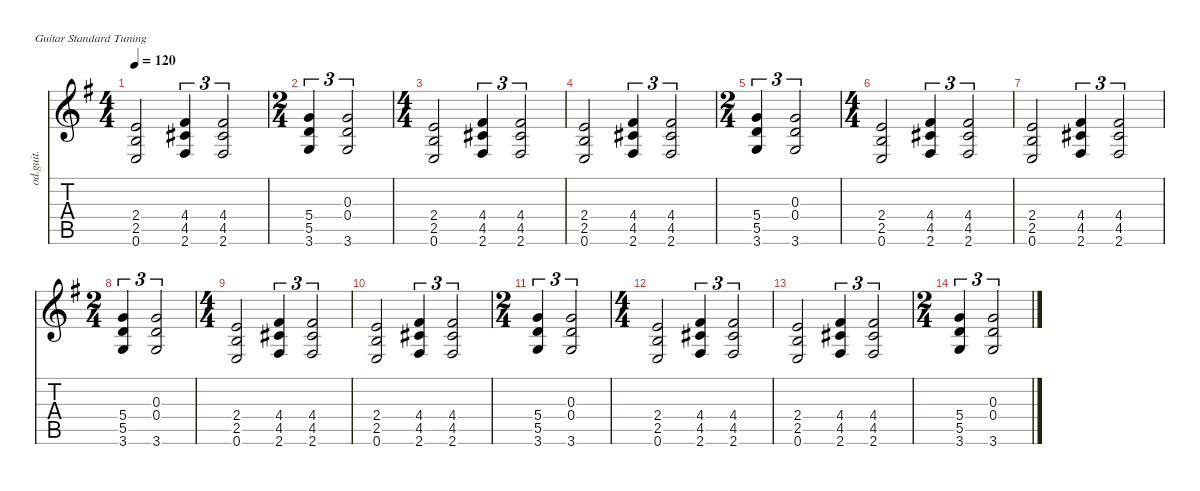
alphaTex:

\defaultSystemsLayout 4
\hideDynamics
\bracketExtendMode nobrackets
\otherSystemsTrackNameOrientation horizontal
\track ("Guitarra 1" "od.guit.") {defaultSystemsLayout 8 instrument overdrivenguitar}
\staff {score tabs}
\tuning (E4 B3 G3 D3 A2 E2)
\ts (4 4)
\tempo 120
\clef g2
\ks g
(2.4{acc forcenatural} 2.5{acc forcenatural} 0.6{acc forcenatural}).2{dy f beam Up} (4.4{acc #} 4.5{acc #} 2.6{acc #}).4{tu (3 2) beam Up} (4.4{acc #} 4.5{acc #} 2.6{acc #}).2{tu (3 2) beam Up} |
\ts (2 4)
\beaming (8 2 2)
(5.4{acc forcenatural} 5.5{acc forcenatural} 3.6{acc forcenatural}).4{tu (3 2) beam Up} (0.3{acc forcenatural} 0.4{acc forcenatural} 3.6{acc forcenatural}).2{tu (3 2) beam Up} |
\ts (4 4)
\beaming (8 2 2 2 2)
(2.4{acc forcenatural} 2.5{acc forcenatural} 0.6{acc forcenatural}).2{beam Up} (4.4{acc #} 4.5{acc #} 2.6{acc #}).4{tu (3 2) beam Up} (4.4{acc #} 4.5{acc #} 2.6{acc #}).2{tu (3 2) beam Up} |
(2.4{acc forcenatural} 2.5{acc forcenatural} 0.6{acc forcenatural}).2{beam Up} (4.4{acc #} 4.5{acc #} 2.6{acc #}).4{tu (3 2) beam Up} (4.4{acc #} 4.5{acc #} 2.6{acc #}).2{tu (3 2) beam Up} |
\ts (2 4)
\beaming (8 2 2)
(5.4{acc forcenatural} 5.5{acc forcenatural} 3.6{acc forcenatural}).4{tu (3 2) beam Up} (0.3{acc forcenatural} 0.4{acc forcenatural} 3.6{acc forcenatural}).2{tu (3 2) beam Up} |
\ts (4 4)
\beaming (8 2 2 2 2)
(2.4{acc forcenatural} 2.5{acc forcenatural} 0.6{acc forcenatural}).2{beam Up} (4.4{acc #} 4.5{acc #} 2.6{acc #}).4{tu (3 2) beam Up} (4.4{acc #} 4.5{acc #} 2.6{acc #}).2{tu (3 2) beam Up} |
(2.4{acc forcenatural} 2.5{acc forcenatural} 0.6{acc forcenatural}).2{beam Up} (4.4{acc #} 4.5{acc #} 2.6{acc #}).4{tu (3 2) beam Up} (4.4{acc #} 4.5{acc #} 2.6{acc #}).2{tu (3 2) beam Up} |
\ts (2 4)
\beaming (8 2 2)
(5.4{acc forcenatural} 5.5{acc forcenatural} 3.6{acc forcenatural}).4{tu (3 2) beam Up} (0.3{acc forcenatural} 0.4{acc forcenatural} 3.6{acc forcenatural}).2{tu (3 2) beam Up} |
\ts (4 4)
\beaming (8 2 2 2 2)
(2.4{acc forcenatural} 2.5{acc forcenatural} 0.6{acc forcenatural}).2{beam Up} (4.4{acc #} 4.5{acc #} 2.6{acc #}).4{tu (3 2) beam Up} (4.4{acc #} 4.5{acc #} 2.6{acc #}).2{tu (3 2) beam Up} |
(2.4{acc forcenatural} 2.5{acc forcenatural} 0.6{acc forcenatural}).2{beam Up} (4.4{acc #} 4.5{acc #} 2.6{acc #}).4{tu (3 2) beam Up} (4.4{acc #} 4.5{acc #} 2.6{acc #}).2{tu (3 2) beam Up} |
\ts (2 4)
\beaming (8 2 2)
(5.4{acc forcenatural} 5.5{acc forcenatural} 3.6{acc forcenatural}).4{tu (3 2) beam Up} (0.3{acc forcenatural} 0.4{acc forcenatural} 3.6{acc forcenatural}).2{tu (3 2) beam Up} |
\ts (4 4)
\beaming (8 2 2 2 2)
(2.4{acc forcenatural} 2.5{acc forcenatural} 0.6{acc forcenatural}).2{beam Up} (4.4{acc #} 4.5{acc #} 2.6{acc #}).4{tu (3 2) beam Up} (4.4{acc #} 4.5{acc #} 2.6{acc #}).2{tu (3 2) beam Up} |
(2.4{acc forcenatural} 2.5{acc forcenatural} 0.6{acc forcenatural}).2{beam Up} (4.4{acc #} 4.5{acc #} 2.6{acc #}).4{tu (3 2) beam Up} (4.4{acc #} 4.5{acc #} 2.6{acc #}).2{tu (3 2) beam Up} |
\ts (2 4)
\beaming (8 2 2)
(5.4{acc forcenatural} 5.5{acc forcenatural} 3.6{acc forcenatural}).4{tu (3 2) beam Up} (0.3{acc forcenatural} 0.4{acc forcenatural} 3.6{acc forcenatural}).2{tu (3 2) beam Up}
